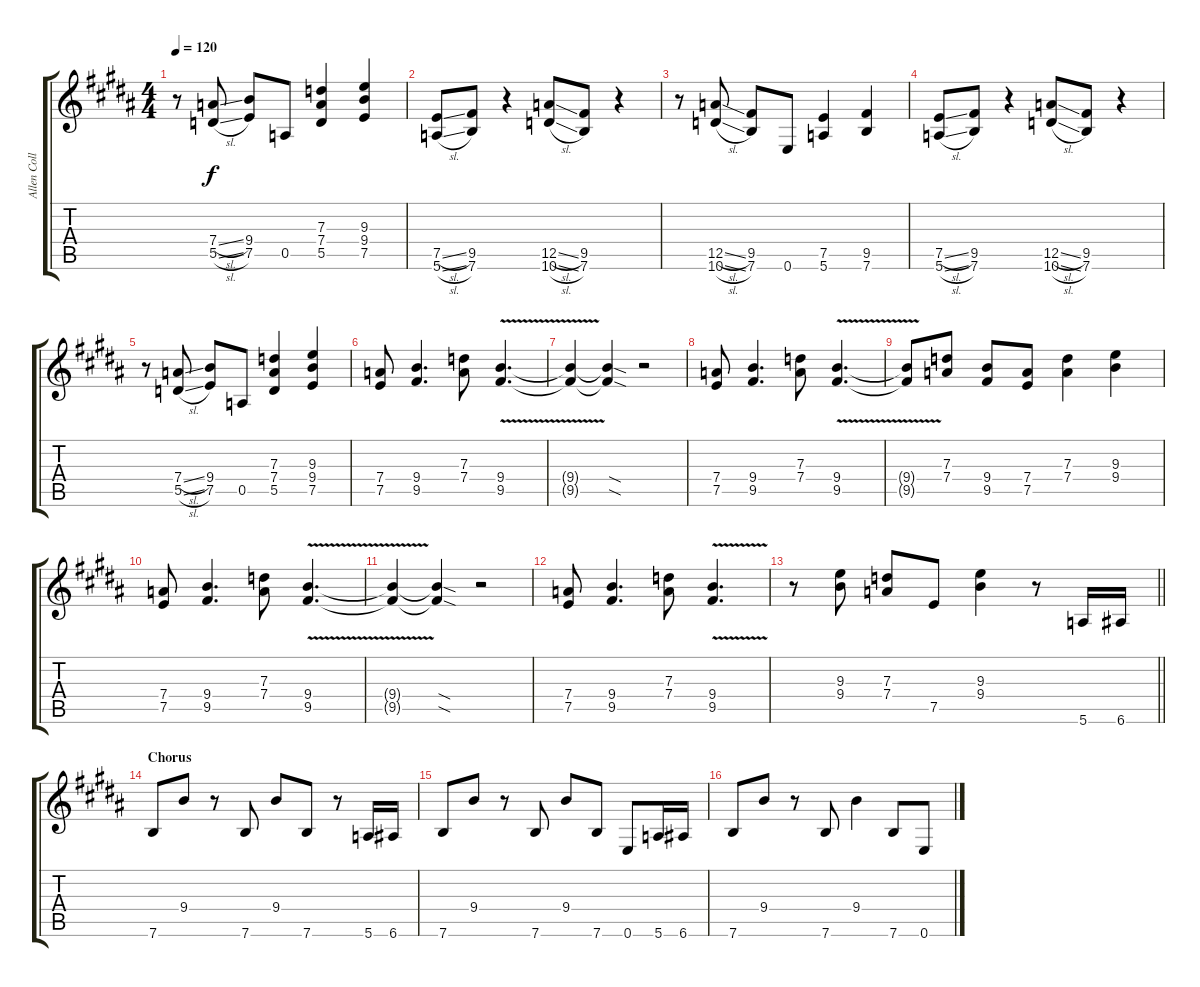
\track ("Allen Collins - Rhythm Guitar" "Allen Coll") {instrument distortionguitar}
\staff {score tabs}
\tuning (E4 B3 G3 D3 A2 E2) {hide}
\ts (4 4)
\tempo 120
\clef g2
\ks b
r.8{dy f} (7.4{sl} 5.5{sl}).8 (9.4 7.5).8 0.5.8 (7.3 7.4 5.5).4 (9.3 9.4 7.5).4 |
(7.5{sl} 5.6{sl}).8 (9.5 7.6).8 r.4 (12.5{sl} 10.6{sl}).8 (9.5 7.6).8 r.4 |
r.8 (12.5{sl} 10.6{sl}).8 (9.5 7.6).8 0.6.8 (7.5 5.6).4 (9.5 7.6).4 |
(7.5{sl} 5.6{sl}).8 (9.5 7.6).8 r.4 (12.5{sl} 10.6{sl}).8 (9.5 7.6).8 r.4 |
r.8 (7.4{sl} 5.5{sl}).8 (9.4 7.5).8 0.5.8 (7.3 7.4 5.5).4 (9.3 9.4 7.5).4 |
(7.4 7.5).8 (9.4 9.5).4{d} (7.3 7.4).8 (9.4{v} 9.5{v}).4{d} |
(9.4{t} 9.5{t}).4 (9.4{sod t} 9.5{sod t}).4 r.2 |
(7.4 7.5).8 (9.4 9.5).4{d} (7.3 7.4).8 (9.4{v} 9.5{v}).4{d} |
(9.4{t} 9.5{t}).8 (7.3 7.4).8 (9.4 9.5).8 (7.4 7.5).8 (7.3 7.4).4 (9.3 9.4).4 |
(7.4 7.5).8 (9.4 9.5).4{d} (7.3 7.4).8 (9.4{v} 9.5{v}).4{d} |
(9.4{t} 9.5{t}).4 (9.4{sod t} 9.5{sod t}).4 r.2 |
(7.4 7.5).8 (9.4 9.5).4{d} (7.3 7.4).8 (9.4{v} 9.5{v}).4{d} |
\barLineRight lightlight
r.8 (9.3 9.4).8 (7.3 7.4).8 7.5.8 (9.3 9.4).4 r.8 5.6.16 6.6.16 |
\section ("" "Chorus")
7.6.8 9.4.8 r.8 7.6.8 9.4.8 7.6.8 r.8 5.6.16 6.6.16 |
7.6.8 9.4.8 r.8 7.6.8 9.4.8 7.6.8 0.6.8 5.6.16 6.6.16 |
7.6.8 9.4.8 r.8 7.6.8 9.4.4 7.6.8 0.6.8
